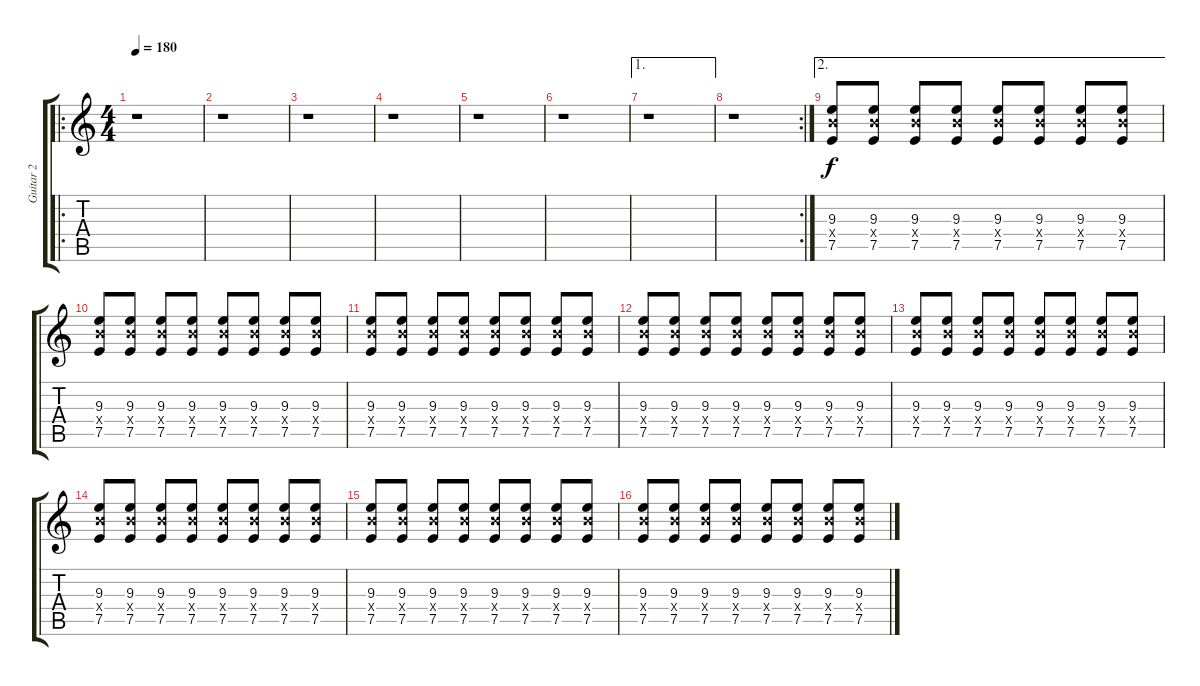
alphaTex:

\track ("Guitar 2" "Guitar 2") {instrument distortionguitar}
\staff {score tabs}
\tuning (E4 B3 G3 D3 A2 E2) {hide}
\ro
\ts (4 4)
\tempo 180
\clef g2
\ks c
r.1{dy f} |
r.1 |
r.1 |
r.1 |
r.1 |
r.1 |
\ae 1
r.1 |
\rc 2
r.1{volume 0} |
\ae 2
(9.3 9.4{x} 7.5).8{volume 8} (9.3 9.4{x} 7.5).8 (9.3 9.4{x} 7.5).8 (9.3 9.4{x} 7.5).8 (9.3 9.4{x} 7.5).8 (9.3 9.4{x} 7.5).8 (9.3 9.4{x} 7.5).8 (9.3 9.4{x} 7.5).8 |
(9.3 9.4{x} 7.5).8 (9.3 9.4{x} 7.5).8 (9.3 9.4{x} 7.5).8 (9.3 9.4{x} 7.5).8 (9.3 9.4{x} 7.5).8 (9.3 9.4{x} 7.5).8 (9.3 9.4{x} 7.5).8 (9.3 9.4{x} 7.5).8 |
(9.3 9.4{x} 7.5).8 (9.3 9.4{x} 7.5).8 (9.3 9.4{x} 7.5).8 (9.3 9.4{x} 7.5).8 (9.3 9.4{x} 7.5).8 (9.3 9.4{x} 7.5).8 (9.3 9.4{x} 7.5).8 (9.3 9.4{x} 7.5).8 |
(9.3 9.4{x} 7.5).8 (9.3 9.4{x} 7.5).8 (9.3 9.4{x} 7.5).8 (9.3 9.4{x} 7.5).8 (9.3 9.4{x} 7.5).8 (9.3 9.4{x} 7.5).8 (9.3 9.4{x} 7.5).8 (9.3 9.4{x} 7.5).8 |
(9.3 9.4{x} 7.5).8 (9.3 9.4{x} 7.5).8 (9.3 9.4{x} 7.5).8 (9.3 9.4{x} 7.5).8 (9.3 9.4{x} 7.5).8 (9.3 9.4{x} 7.5).8 (9.3 9.4{x} 7.5).8 (9.3 9.4{x} 7.5).8 |
(9.3 9.4{x} 7.5).8 (9.3 9.4{x} 7.5).8 (9.3 9.4{x} 7.5).8 (9.3 9.4{x} 7.5).8 (9.3 9.4{x} 7.5).8 (9.3 9.4{x} 7.5).8 (9.3 9.4{x} 7.5).8 (9.3 9.4{x} 7.5).8 |
(9.3 9.4{x} 7.5).8 (9.3 9.4{x} 7.5).8 (9.3 9.4{x} 7.5).8 (9.3 9.4{x} 7.5).8 (9.3 9.4{x} 7.5).8 (9.3 9.4{x} 7.5).8 (9.3 9.4{x} 7.5).8 (9.3 9.4{x} 7.5).8 |
(9.3 9.4{x} 7.5).8 (9.3 9.4{x} 7.5).8 (9.3 9.4{x} 7.5).8 (9.3 9.4{x} 7.5).8 (9.3 9.4{x} 7.5).8 (9.3 9.4{x} 7.5).8 (9.3 9.4{x} 7.5).8 (9.3 9.4{x} 7.5).8
